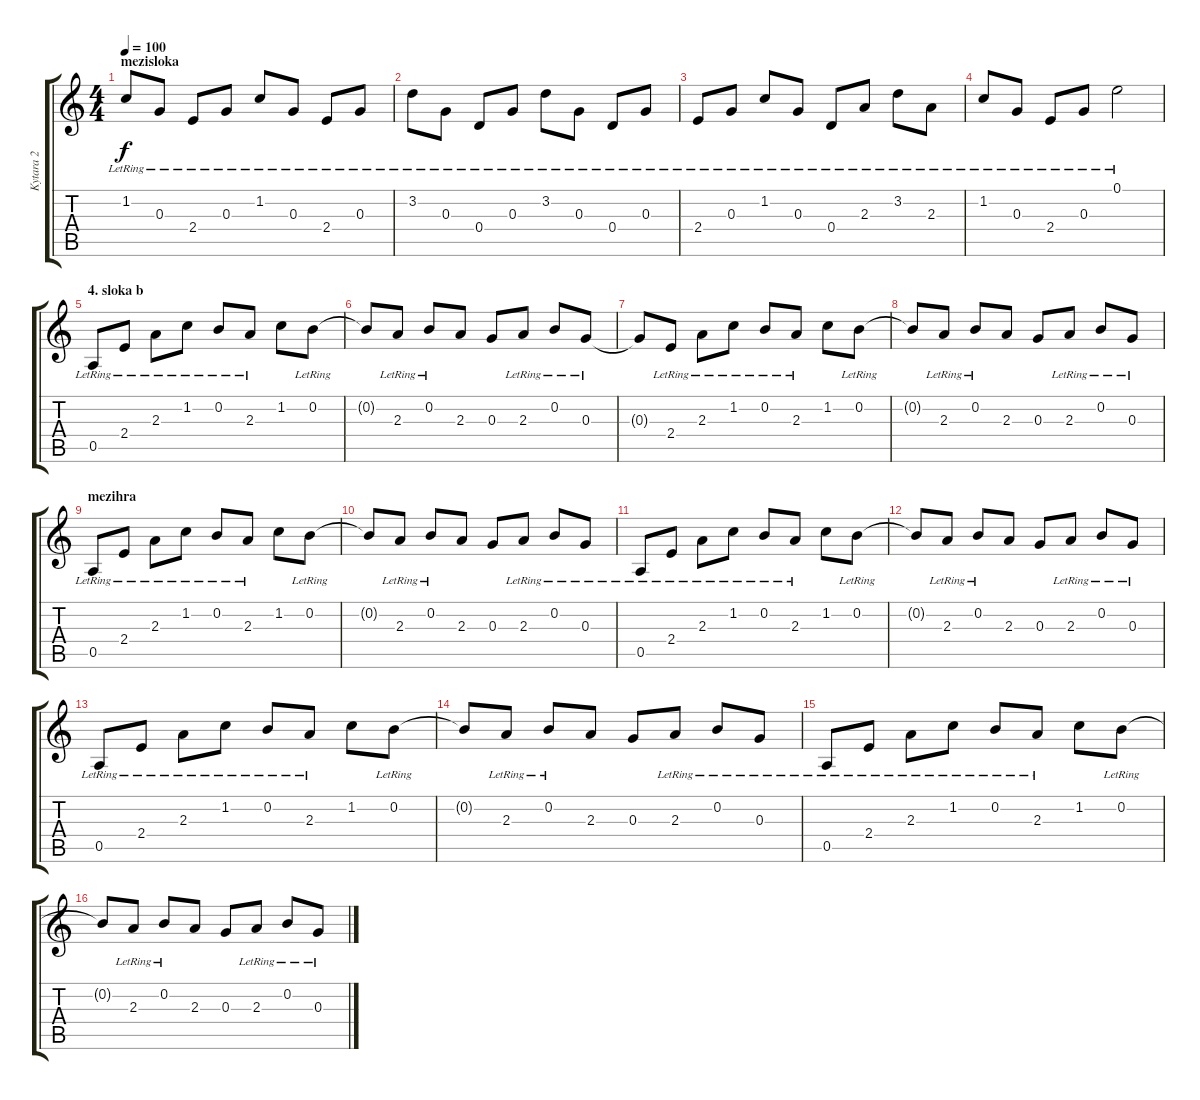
\track ("Kytara 2" "Kytara 2") {instrument acousticguitarsteel}
\staff {score tabs}
\tuning (E4 B3 G3 D3 A2 E2) {hide}
\ts (4 4)
\section ("" "mezisloka")
\tempo 100
\clef g2
\ks c
1.2{lr}.8{dy f} 0.3{lr}.8 2.4{lr}.8 0.3{lr}.8 1.2{lr}.8 0.3{lr}.8 2.4{lr}.8 0.3{lr}.8 |
3.2{lr}.8 0.3{lr}.8 0.4{lr}.8 0.3{lr}.8 3.2{lr}.8 0.3{lr}.8 0.4{lr}.8 0.3{lr}.8 |
2.4{lr}.8 0.3{lr}.8 1.2{lr}.8 0.3{lr}.8 0.4{lr}.8 2.3{lr}.8 3.2{lr}.8 2.3{lr}.8 |
1.2{lr}.8 0.3{lr}.8 2.4{lr}.8 0.3{lr}.8 0.1{lr}.2 |
\section ("" "4. sloka b")
0.5{lr}.8 2.4{lr}.8 2.3{lr}.8 1.2{lr}.8 0.2{lr}.8 2.3{lr}.8 1.2.8 0.2{lr}.8 |
0.2{t}.8 2.3{lr}.8 0.2{lr}.8 2.3.8 0.3.8 2.3{lr}.8 0.2{lr}.8 0.3{lr}.8 |
0.3{t}.8 2.4{lr}.8 2.3{lr}.8 1.2{lr}.8 0.2{lr}.8 2.3{lr}.8 1.2.8 0.2{lr}.8 |
0.2{t}.8 2.3{lr}.8 0.2{lr}.8 2.3.8 0.3.8 2.3{lr}.8 0.2{lr}.8 0.3{lr}.8 |
\section ("" "mezihra")
0.5{lr}.8 2.4{lr}.8 2.3{lr}.8 1.2{lr}.8 0.2{lr}.8 2.3{lr}.8 1.2.8 0.2{lr}.8 |
0.2{t}.8 2.3{lr}.8 0.2{lr}.8 2.3.8 0.3.8 2.3{lr}.8 0.2{lr}.8 0.3{lr}.8 |
0.5{lr}.8 2.4{lr}.8 2.3{lr}.8 1.2{lr}.8 0.2{lr}.8 2.3{lr}.8 1.2.8 0.2{lr}.8 |
0.2{t}.8 2.3{lr}.8 0.2{lr}.8 2.3.8 0.3.8 2.3{lr}.8 0.2{lr}.8 0.3{lr}.8 |
0.5{lr}.8 2.4{lr}.8 2.3{lr}.8 1.2{lr}.8 0.2{lr}.8 2.3{lr}.8 1.2.8 0.2{lr}.8 |
0.2{t}.8 2.3{lr}.8 0.2{lr}.8 2.3.8 0.3.8 2.3{lr}.8 0.2{lr}.8 0.3{lr}.8 |
0.5{lr}.8 2.4{lr}.8 2.3{lr}.8 1.2{lr}.8 0.2{lr}.8 2.3{lr}.8 1.2.8 0.2{lr}.8 |
0.2{t}.8 2.3{lr}.8 0.2{lr}.8 2.3.8 0.3.8 2.3{lr}.8 0.2{lr}.8 0.3{lr}.8
